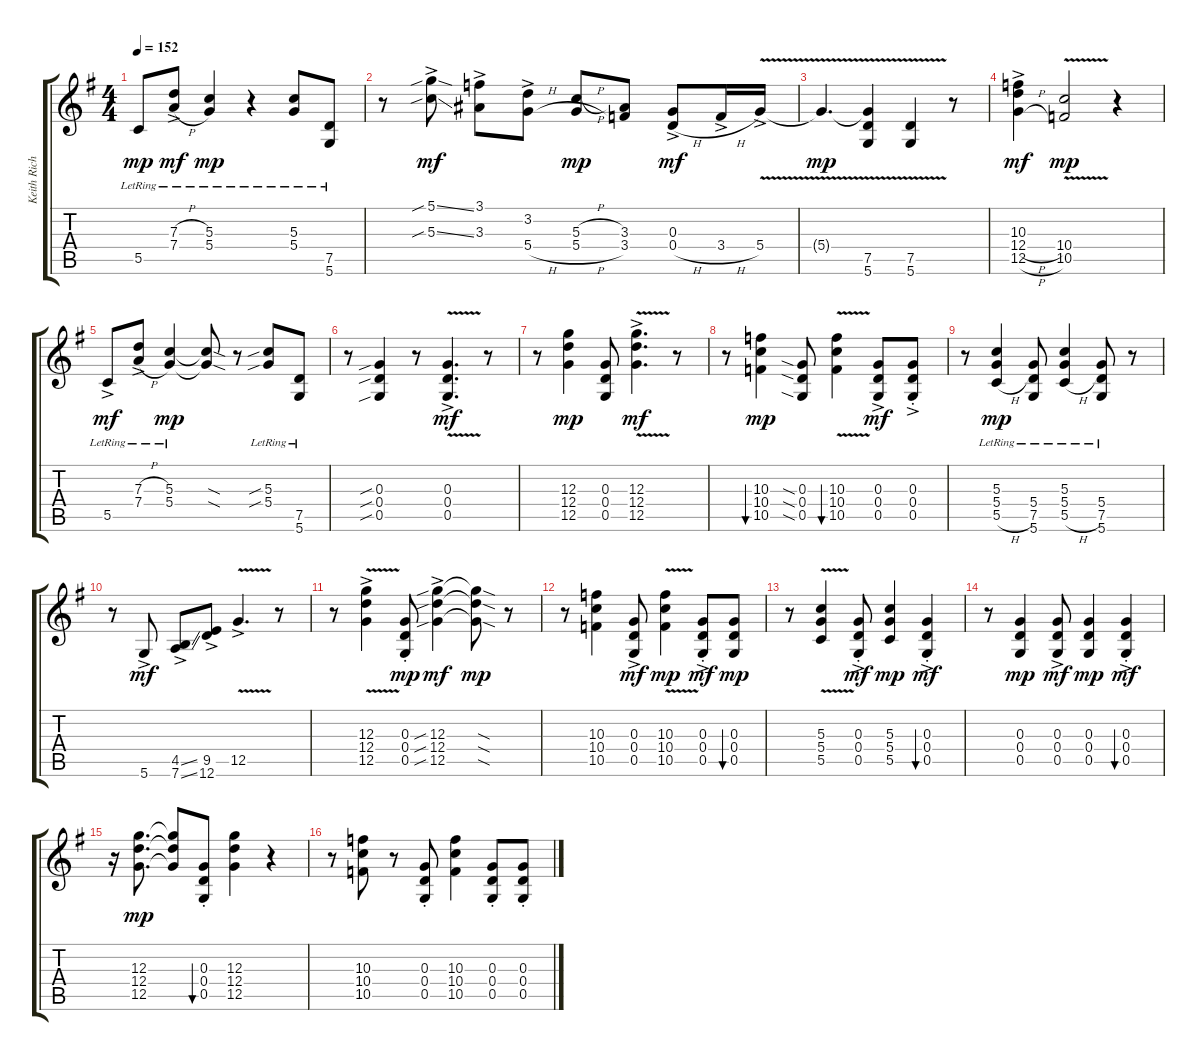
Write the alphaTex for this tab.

\track ("Keith Richards" "Keith Rich") {instrument overdrivenguitar}
\staff {score tabs}
\tuning (D4 B3 G3 D3 G2 D2) {hide}
\ts (4 4)
\tempo 152
\clef g2
\ks g
5.5{lr}.8{dy mp} (7.3{h ac lr} 7.4{h ac lr}).8{dy mf} (5.3{lr} 5.4{lr}).4{dy mp} r.4 (5.3{lr} 5.4{lr}).8 (7.5{lr} 5.6{lr}).8 |
r.8 (5.1{sib ss ac} 5.3{sib ss ac}).8{dy mf} (3.1{ac} 3.3{ac}).8 (3.2{ac} 5.4{h ac}).8 (5.3{h} 5.4{h}).8{dy mp} (3.3 3.4).8 (0.3{ac} 0.4{h ac}).8{dy mf} 3.4{h ac}.16 5.4{v ac}.16 |
5.4{v t}.4{d dy mp} (5.4{t} 7.5 5.6).4 (7.5{v} 5.6{v}).4 r.8 |
(10.3{ac} 12.4{h ac} 12.5{h ac}).4{dy mf} (10.4{v} 10.5{v}).2{dy mp} r.4 |
5.5{ac lr}.8{dy mf} (7.3{h ac lr} 7.4{h ac lr}).8 (5.3{lr} 5.4{lr}).4{dy mp} (5.3{sod t} 5.4{sod t}).8 r.8 (5.3{sib lr} 5.4{sib lr}).8 (7.5{lr} 5.6{lr}).8 |
r.8 (0.3{sib} 0.4{sib} 0.5{sib}).4 r.8 (0.3{v ac} 0.4{v ac} 0.5{v ac}).4{d dy mf} r.8 |
r.8 (12.3 12.4 12.5).4{dy mp} (0.3 0.4 0.5).8 (12.3{v ac} 12.4{v ac} 12.5{v ac}).4{d dy mf} r.8 |
r.8 (10.3 10.4 10.5).4{bu 30 dy mp} (0.3{sia} 0.4{sia} 0.5{sia}).8 (10.3{v} 10.4{v} 10.5{v}).4{bu 30} (0.3{ac} 0.4{ac} 0.5{ac}).8{dy mf} (0.3{ac st} 0.4{ac st} 0.5{ac st}).8 |
r.8 (5.3{lr} 5.4{lr} 5.5{h lr}).4{dy mp} (5.4{lr} 7.5{lr} 5.6{lr}).8 (5.3{lr} 5.4{lr} 5.5{h lr}).4 (5.4{lr} 7.5{lr} 5.6{lr}).8 r.8 |
r.8 5.6{ac}.8{dy mf} (4.5{ss ac} 7.6{ss ac}).8 (9.5{ac} 12.6{ac}).8 12.5{v ac}.4{d} r.8 |
r.8 (12.3{v ac} 12.4{v ac} 12.5{v ac}).4 (0.3{st} 0.4{st} 0.5{st}).8{dy mp} (12.3{sib ac} 12.4{sib ac} 12.5{sib ac}).4{dy mf} (12.3{sod t} 12.4{sod t} 12.5{sod t}).8{dy mp} r.8 |
r.8 (10.3 10.4 10.5).4 (0.3{ac} 0.4{ac} 0.5{ac}).8{dy mf} (10.3{v} 10.4{v} 10.5{v}).4{dy mp} (0.3{ac st} 0.4{ac st} 0.5{ac st}).8{dy mf} (0.3 0.4 0.5).8{bu 30 dy mp} |
r.8 (5.3{v} 5.4{v} 5.5{v}).4 (0.3{ac st} 0.4{ac st} 0.5{ac st}).8{dy mf} (5.3 5.4 5.5).4{dy mp} (0.3{ac st} 0.4{ac st} 0.5{ac st}).4{bu 30 dy mf} |
r.8 (0.3 0.4 0.5).4{dy mp} (0.3{ac} 0.4{ac} 0.5{ac}).8{dy mf} (0.3 0.4 0.5).4{dy mp} (0.3{ac st} 0.4{ac st} 0.5{ac st}).4{bu 30 dy mf} |
r.16 (12.3 12.4 12.5).8{d dy mp} (12.3{t} 12.4{t} 12.5{t}).8 (0.3{st} 0.4{st} 0.5{st}).8{bu 30} (12.3 12.4 12.5).4 r.4 |
r.8 (10.3 10.4 10.5).8 r.8 (0.3{st} 0.4{st} 0.5{st}).8 (10.3 10.4 10.5).4 (0.3{st} 0.4{st} 0.5{st}).8 (0.3{st} 0.4{st} 0.5{st}).8
